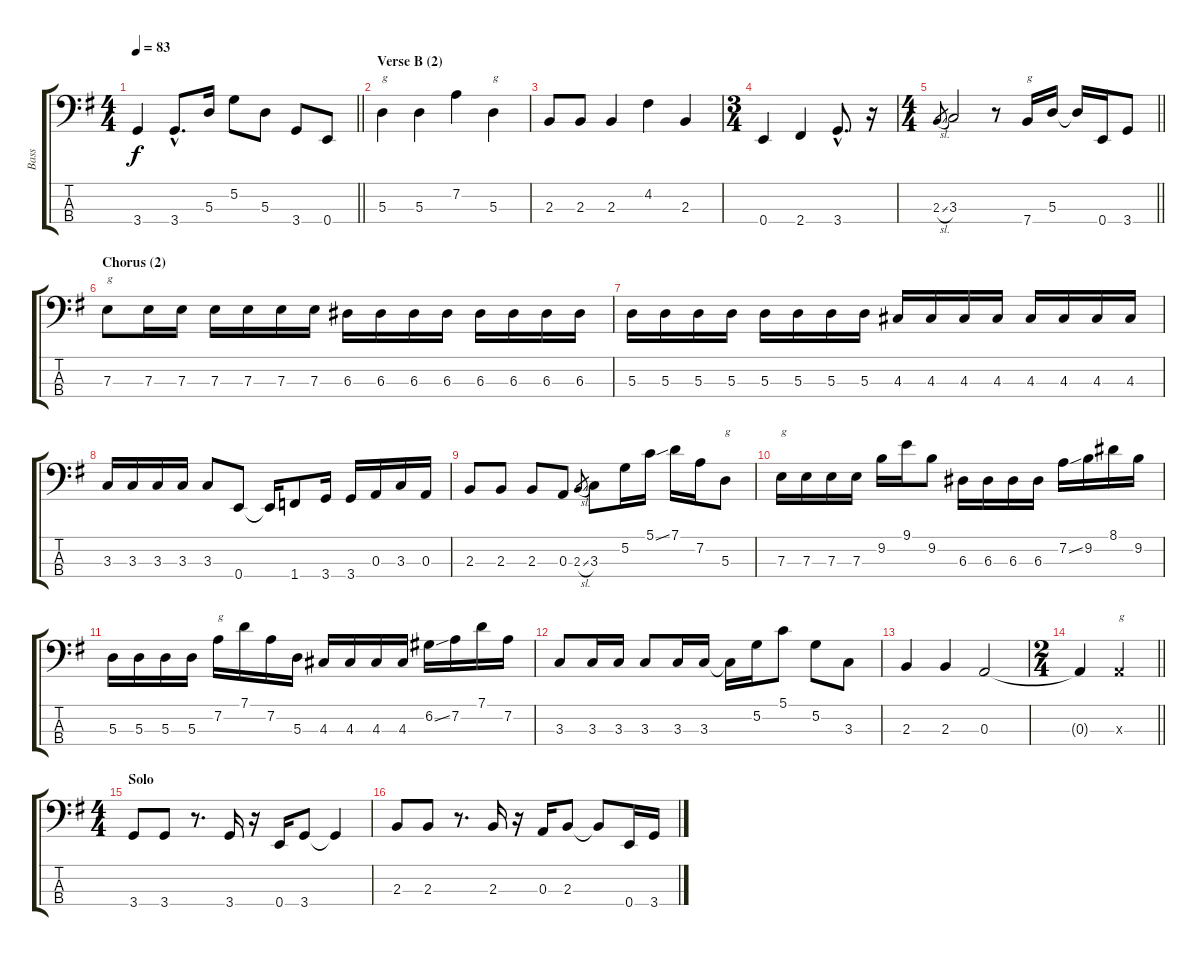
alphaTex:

\track ("Bass" "Bass") {instrument electricbassfinger}
\staff {score tabs}
\tuning (G2 D2 A1 E1) {hide}
\ts (4 4)
\tempo 83
\clef f4
\barLineRight lightlight
\ks eminor
3.4.4{dy f} 3.4{hac}.8{d} 5.3.16 5.2.8 5.3.8 3.4.8 0.4.8 |
\section ("" "Verse B (2)")
5.3.4{txt "g"} 5.3.4 7.2.4 5.3.4{txt "g"} |
2.3.8 2.3.8 2.3.4 4.2.4 2.3.4 |
\ts (3 4)
0.4.4 2.4.4 3.4{hac}.8{d} r.16 |
\ts (4 4)
\barLineRight lightlight
2.3{sl}.8{gr} 3.3.2 r.8 7.4.16{txt "g"} 5.3.16 5.3{t}.16 0.4.16 3.4.8 |
\section ("" "Chorus (2)")
7.3.8{txt "g"} 7.3.16 7.3.16 7.3.16 7.3.16 7.3.16 7.3.16 6.3.16 6.3.16 6.3.16 6.3.16 6.3.16 6.3.16 6.3.16 6.3.16 |
5.3.16 5.3.16 5.3.16 5.3.16 5.3.16 5.3.16 5.3.16 5.3.16 4.3.16 4.3.16 4.3.16 4.3.16 4.3.16 4.3.16 4.3.16 4.3.16 |
3.3.16 3.3.16 3.3.16 3.3.16 3.3.8 0.4.8 0.4{t}.16 1.4.8 3.4.16 3.4.16 0.3.16 3.3.16 0.3.16 |
2.3.8 2.3.8 2.3.8 0.3.8 2.3{sl}.8{gr} 3.3.8 5.2.16 5.1{ss}.16 7.1.16 7.2.16 5.3.8{txt "g"} |
7.3.16{txt "g"} 7.3.16 7.3.16 7.3.16 9.2.16 9.1.16 9.2.8 6.3.16 6.3.16 6.3.16 6.3.16 7.2{ss}.16 9.2.16 8.1.16 9.2.16 |
5.3.16 5.3.16 5.3.16 5.3.16 7.2.16{txt "g"} 7.1.16 7.2.16 5.3.16 4.3.16 4.3.16 4.3.16 4.3.16 6.2{ss}.16 7.2.16 7.1.16 7.2.16 |
3.3.8 3.3.16 3.3.16 3.3.8 3.3.16 3.3.16 3.3{t}.16 5.2.16 5.1.8 5.2.8 3.3.8 |
2.3.4 2.3.4 0.3.2 |
\ts (2 4)
\barLineRight lightlight
0.3{t}.4 0.3{x}.4{txt "g"} |
\ts (4 4)
\section ("" "Solo")
3.4.8 3.4.8 r.8{d} 3.4.16 r.16 0.4.16 3.4.8 3.4{t}.4 |
2.3.8 2.3.8 r.8{d} 2.3.16 r.16 0.3.16 2.3.8 2.3{t}.8 0.4.16 3.4.16
